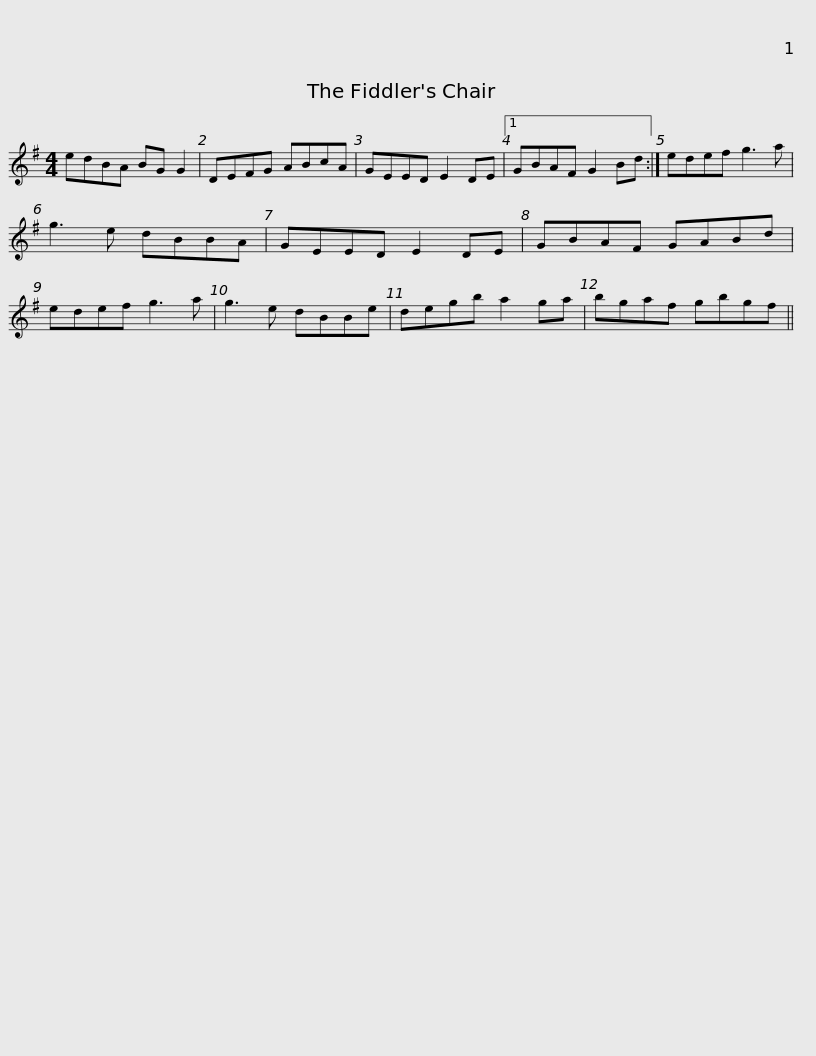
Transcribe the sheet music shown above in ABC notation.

X:1
L:1/8
M:4/4
I:linebreak $
K:G
V:1 treble
V:1
 edBA BG G2 | DEFG ABcA | GEED E2 DE |1 GBAF G2 Bd :| edef g3 a | %5
 g3 e dBBA |$ GEED E2 DE | GBAF GABd | edef g3 a | g3 e dBBe | %10
 degb a2 ga | bgaf gbgf || %12
